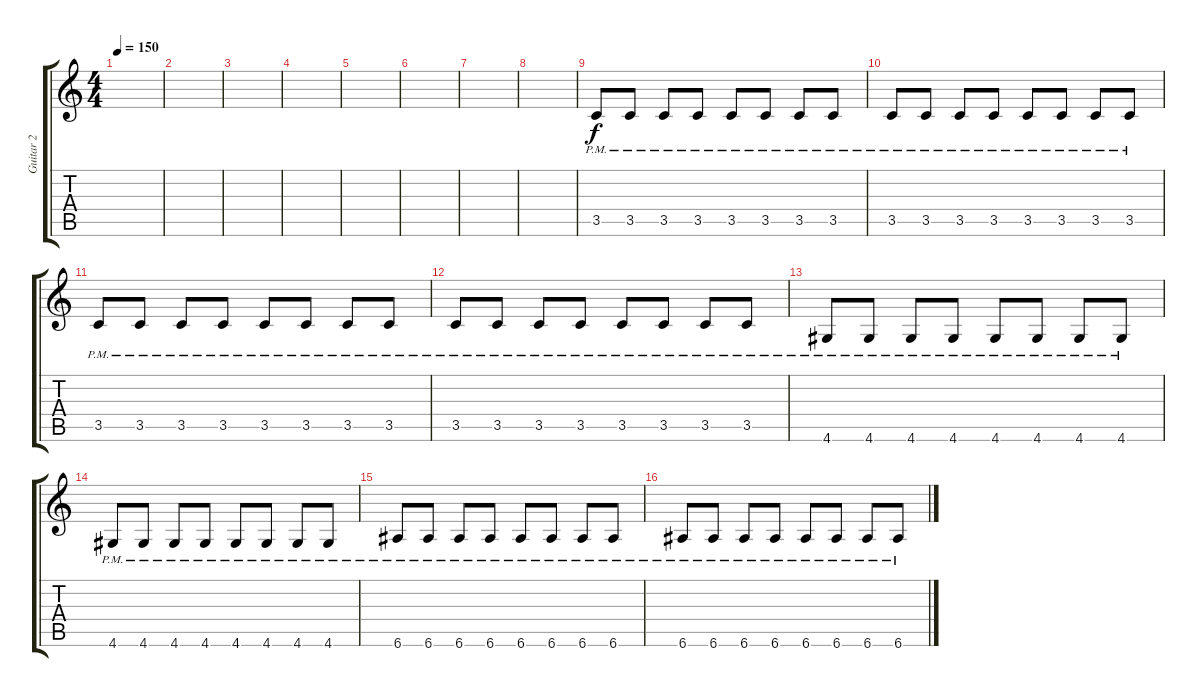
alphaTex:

\track ("Guitar 2" "Guitar 2") {instrument distortionguitar}
\staff {score tabs}
\tuning (E4 B3 G3 D3 A2 E2) {hide}
\ts (4 4)
\tempo 150
\clef g2
\ks c
|
|
|
|
|
|
|
|
3.5{pm}.8 3.5{pm}.8 3.5{pm}.8 3.5{pm}.8 3.5{pm}.8 3.5{pm}.8 3.5{pm}.8 3.5{pm}.8 |
3.5{pm}.8 3.5{pm}.8 3.5{pm}.8 3.5{pm}.8 3.5{pm}.8 3.5{pm}.8 3.5{pm}.8 3.5{pm}.8 |
3.5{pm}.8 3.5{pm}.8 3.5{pm}.8 3.5{pm}.8 3.5{pm}.8 3.5{pm}.8 3.5{pm}.8 3.5{pm}.8 |
3.5{pm}.8 3.5{pm}.8 3.5{pm}.8 3.5{pm}.8 3.5{pm}.8 3.5{pm}.8 3.5{pm}.8 3.5{pm}.8 |
4.6{pm}.8 4.6{pm}.8 4.6{pm}.8 4.6{pm}.8 4.6{pm}.8 4.6{pm}.8 4.6{pm}.8 4.6{pm}.8 |
4.6{pm}.8 4.6{pm}.8 4.6{pm}.8 4.6{pm}.8 4.6{pm}.8 4.6{pm}.8 4.6{pm}.8 4.6{pm}.8 |
6.6{pm}.8 6.6{pm}.8 6.6{pm}.8 6.6{pm}.8 6.6{pm}.8 6.6{pm}.8 6.6{pm}.8 6.6{pm}.8 |
6.6{pm}.8 6.6{pm}.8 6.6{pm}.8 6.6{pm}.8 6.6{pm}.8 6.6{pm}.8 6.6{pm}.8 6.6{pm}.8
